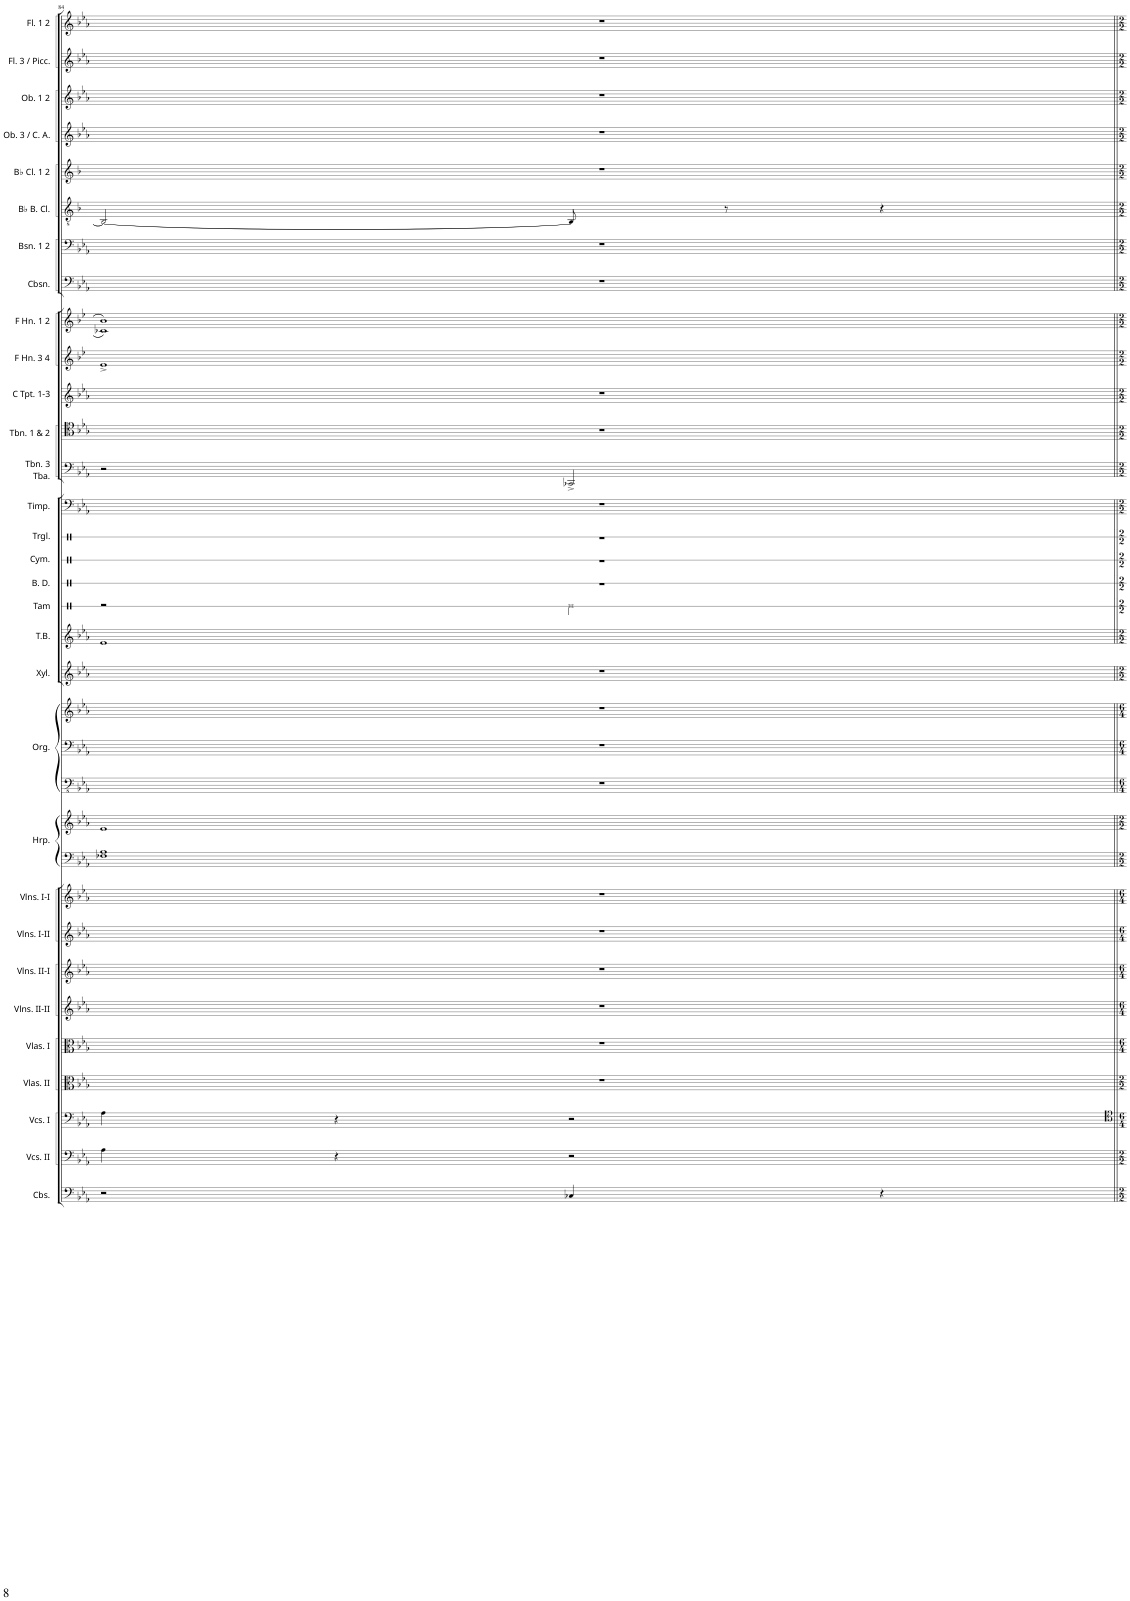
**kern	**kern	**kern	**kern	**kern	**kern	**kern	**kern	**kern	**kern	**kern	**kern	**kern	**kern	**kern	**kern	**kern	**kern	**kern	**kern	**kern	**kern	**kern	**kern	**kern	**kern	**kern	**kern	**kern	**kern	**kern	**kern	**kern	**kern
*part31	*part30	*part29	*part28	*part27	*part26	*part25	*part24	*part23	*part22	*part22	*part21	*part21	*part21	*part20	*part19	*part18	*part17	*part16	*part15	*part14	*part13	*part12	*part11	*part10	*part9	*part8	*part7	*part6	*part5	*part4	*part3	*part2	*part1
*staff34	*staff33	*staff32	*staff31	*staff30	*staff29	*staff28	*staff27	*staff26	*staff25	*staff24	*staff23	*staff22	*staff21	*staff20	*staff19	*staff18	*staff17	*staff16	*staff15	*staff14	*staff13	*staff12	*staff11	*staff10	*staff9	*staff8	*staff7	*staff6	*staff5	*staff4	*staff3	*staff2	*staff1
*I"Contrabasses	*I"Violoncellos (II)	*I"Violoncellos (I)	*I"Violas (II)	*I"Violas (I)	*I"2nd Violins (II)	*I"2nd Violins (I)	*I"1st Violins (II)	*I"1st Violins (1)	*I"Harp	*	*I"Organ	*	*	*I"Xylophone	*I"Tubular Bells	*I"Tam-Tam	*I"Bass Drum	*I"Cymbal	*I"Triangle	*I"Timpani	*I"Trombone 3 Tuba	*I"Trombone 1 &amp; 2	*I"C Trumpet 1-3	*I"Horn in F 3 &amp; 4	*I"Horn in F 1 &amp; 2	*I"Contrabassoon	*I"Bassoon 1 &amp; 2	*I"Bb Bass Clarinet	*I"Bb Clarinet 1 &amp; 2	*I"Oboe 3 / Cor Anglais	*I"Oboe 1 &amp; 2	*I"Flute 3 / Piccolo	*I"Flute 1 &amp; 2
*I'Cbs.	*I'Vcs. II	*I'Vcs. I	*I'Vlas. II	*I'Vlas. I	*	*	*	*	*I'Hrp.	*	*I'Org.	*	*	*I'Xyl.	*I'T.B.	*I'Tam	*I'B. D.	*I'Cym.	*I'Trgl.	*I'Timp.	*I'Tbn. 3 Tba.	*I'Tbn. 1 &amp; 2	*I'C Tpt. 1-3	*	*	*I'Cbsn.	*I'Bsn. 1 2	*I'Bb B. Cl.	*I'Bb Cl. 1 2	*I'Ob. 3 / C. A.	*I'Ob. 1 2	*I'Fl. 3 / Picc.	*I'Fl. 1 2
!!LO:PB:g=z
*clefF4	*clefF4	*clefF4	*clefC3	*clefC3	*clefG2	*clefG2	*clefG2	*clefG2	*clefF4	*clefG2	*clefFv4	*clefF4	*clefF4	*clefG2	*clefG2	*clefX	*clefX	*clefX	*clefX	*clefF4	*clefF4	*clefC4	*clefG2	*clefG2	*clefG2	*clefF4	*clefF4	*clefGv2	*clefG2	*clefG2	*clefG2	*clefG2	*clefG2
*Trd7c12	*	*	*	*	*	*	*	*	*	*	*	*	*	*Trd-7c-12	*	*	*	*	*	*	*	*	*	*Trd4c7	*Trd4c7	*Trd7c12	*	*Trd1c2	*Trd1c2	*	*	*	*
*k[b-e-a-]	*k[b-e-a-]	*k[b-e-a-]	*k[b-e-a-]	*k[b-e-a-]	*k[b-e-a-]	*k[b-e-a-]	*k[b-e-a-]	*k[b-e-a-]	*k[b-e-a-]	*k[b-e-a-]	*k[b-e-a-]	*k[b-e-a-]	*k[b-e-a-]	*k[b-e-a-]	*k[b-e-a-]	*k[]	*k[]	*k[]	*k[]	*k[b-e-a-]	*k[b-e-a-]	*k[b-e-a-]	*k[b-e-a-]	*k[b-e-]	*k[b-e-]	*k[b-e-a-]	*k[b-e-a-]	*k[b-]	*k[b-]	*k[b-e-a-]	*k[b-e-a-]	*k[b-e-a-]	*k[b-e-a-]
*M4/4	*M4/4	*M4/4	*M4/4	*M4/4	*M4/4	*M4/4	*M4/4	*M4/4	*M4/4	*M4/4	*M4/4	*M4/4	*M4/4	*M4/4	*M4/4	*M4/4	*M4/4	*M4/4	*M4/4	*M4/4	*M4/4	*M4/4	*M4/4	*M4/4	*M4/4	*M4/4	*M4/4	*M4/4	*M4/4	*M4/4	*M4/4	*M4/4	*M4/4
=84	=84	=84	=84	=84	=84	=84	=84	=84	=84	=84	=84	=84	=84	=84	=84	=84	=84	=84	=84	=84	=84	=84	=84	=84	=84	=84	=84	=84	=84	=84	=84	=84	=84
2r	4A-\	4A-\	1r	1r	1r	1r	1r	1r	1F-X 1A-	1e-	1r	1r	1r	1r	1e-	2r	1r	1r	1r	1r	2r	1r	1r	1e-^	1c-X 1b-	1r	1r	2BB-/_	1r	1r	1r	1r	1r
.	4r	4r	.	.	.	.	.	.	.	.	.	.	.	.	.	.	.	.	.	.	.	.	.	.	.	.	.	.	.	.	.	.	.
4C-X/	2r	2r	.	.	.	.	.	.	.	.	.	.	.	.	.	2Re\	.	.	.	.	2CC-X^/	.	.	.	.	.	.	8BB-/]	.	.	.	.	.
.	.	.	.	.	.	.	.	.	.	.	.	.	.	.	.	.	.	.	.	.	.	.	.	.	.	.	.	8r	.	.	.	.	.
4r	.	.	.	.	.	.	.	.	.	.	.	.	.	.	.	.	.	.	.	.	.	.	.	.	.	.	.	4r	.	.	.	.	.
=||	=||	=||	=||	=||	=||	=||	=||	=||	=||	=||	=||	=||	=||	=||	=||	=||	=||	=||	=||	=||	=||	=||	=||	=||	=||	=||	=||	=||	=||	=||	=||	=||	=||
*-	*-	*-	*-	*-	*-	*-	*-	*-	*-	*-	*-	*-	*-	*-	*-	*-	*-	*-	*-	*-	*-	*-	*-	*-	*-	*-	*-	*-	*-	*-	*-	*-	*-
